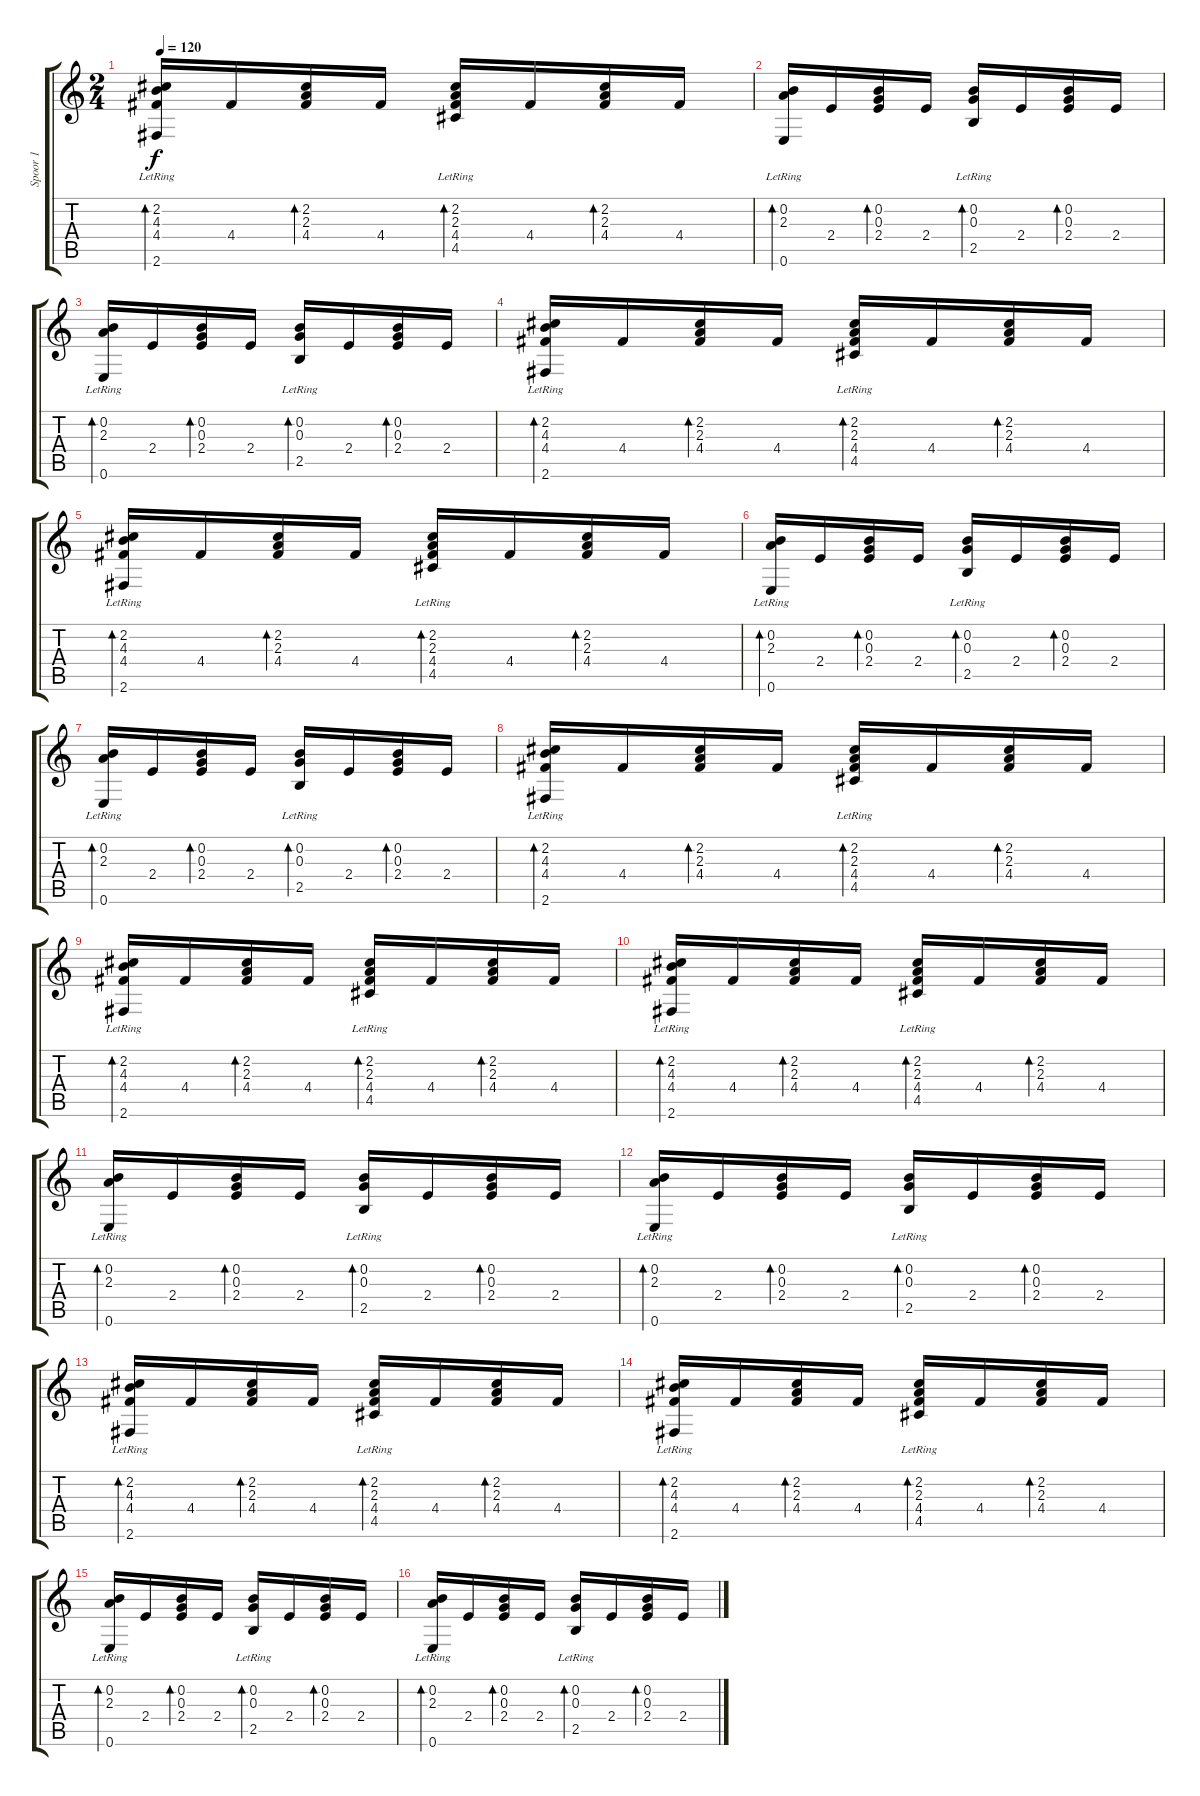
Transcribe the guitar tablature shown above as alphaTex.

\track ("Spoor 1" "Spoor 1") {instrument acousticguitarnylon}
\staff {score tabs}
\tuning (E4 B3 G3 D3 A2 E2) {hide}
\ts (2 4)
\tempo 120
\clef g2
\ks c
(2.2 4.3 4.4 2.6{lr}).16{bd 480 dy f} 4.4.16 (2.2 2.3 4.4).16{bd 480} 4.4.16 (2.2 2.3 4.4 4.5{lr}).16{bd 480} 4.4.16 (2.2 2.3 4.4).16{bd 480} 4.4.16 |
(0.2 2.3 0.6{lr}).16{bd 480} 2.4.16 (0.2 0.3 2.4).16{bd 480} 2.4.16 (0.2 0.3 2.5{lr}).16{bd 480} 2.4.16 (0.2 0.3 2.4).16{bd 480} 2.4.16 |
(0.2 2.3 0.6{lr}).16{bd 480} 2.4.16 (0.2 0.3 2.4).16{bd 480} 2.4.16 (0.2 0.3 2.5{lr}).16{bd 480} 2.4.16 (0.2 0.3 2.4).16{bd 480} 2.4.16 |
(2.2 4.3 4.4 2.6{lr}).16{bd 480} 4.4.16 (2.2 2.3 4.4).16{bd 480} 4.4.16 (2.2 2.3 4.4 4.5{lr}).16{bd 480} 4.4.16 (2.2 2.3 4.4).16{bd 480} 4.4.16 |
(2.2 4.3 4.4 2.6{lr}).16{bd 480} 4.4.16 (2.2 2.3 4.4).16{bd 480} 4.4.16 (2.2 2.3 4.4 4.5{lr}).16{bd 480} 4.4.16 (2.2 2.3 4.4).16{bd 480} 4.4.16 |
(0.2 2.3 0.6{lr}).16{bd 480} 2.4.16 (0.2 0.3 2.4).16{bd 480} 2.4.16 (0.2 0.3 2.5{lr}).16{bd 480} 2.4.16 (0.2 0.3 2.4).16{bd 480} 2.4.16 |
(0.2 2.3 0.6{lr}).16{bd 480} 2.4.16 (0.2 0.3 2.4).16{bd 480} 2.4.16 (0.2 0.3 2.5{lr}).16{bd 480} 2.4.16 (0.2 0.3 2.4).16{bd 480} 2.4.16 |
(2.2 4.3 4.4 2.6{lr}).16{bd 480} 4.4.16 (2.2 2.3 4.4).16{bd 480} 4.4.16 (2.2 2.3 4.4 4.5{lr}).16{bd 480} 4.4.16 (2.2 2.3 4.4).16{bd 480} 4.4.16 |
(2.2 4.3 4.4 2.6{lr}).16{bd 480} 4.4.16 (2.2 2.3 4.4).16{bd 480} 4.4.16 (2.2 2.3 4.4 4.5{lr}).16{bd 480} 4.4.16 (2.2 2.3 4.4).16{bd 480} 4.4.16 |
(2.2 4.3 4.4 2.6{lr}).16{bd 480} 4.4.16 (2.2 2.3 4.4).16{bd 480} 4.4.16 (2.2 2.3 4.4 4.5{lr}).16{bd 480} 4.4.16 (2.2 2.3 4.4).16{bd 480} 4.4.16 |
(0.2 2.3 0.6{lr}).16{bd 480} 2.4.16 (0.2 0.3 2.4).16{bd 480} 2.4.16 (0.2 0.3 2.5{lr}).16{bd 480} 2.4.16 (0.2 0.3 2.4).16{bd 480} 2.4.16 |
(0.2 2.3 0.6{lr}).16{bd 480} 2.4.16 (0.2 0.3 2.4).16{bd 480} 2.4.16 (0.2 0.3 2.5{lr}).16{bd 480} 2.4.16 (0.2 0.3 2.4).16{bd 480} 2.4.16 |
(2.2 4.3 4.4 2.6{lr}).16{bd 480} 4.4.16 (2.2 2.3 4.4).16{bd 480} 4.4.16 (2.2 2.3 4.4 4.5{lr}).16{bd 480} 4.4.16 (2.2 2.3 4.4).16{bd 480} 4.4.16 |
(2.2 4.3 4.4 2.6{lr}).16{bd 480} 4.4.16 (2.2 2.3 4.4).16{bd 480} 4.4.16 (2.2 2.3 4.4 4.5{lr}).16{bd 480} 4.4.16 (2.2 2.3 4.4).16{bd 480} 4.4.16 |
(0.2 2.3 0.6{lr}).16{bd 480} 2.4.16 (0.2 0.3 2.4).16{bd 480} 2.4.16 (0.2 0.3 2.5{lr}).16{bd 480} 2.4.16 (0.2 0.3 2.4).16{bd 480} 2.4.16 |
(0.2 2.3 0.6{lr}).16{bd 480} 2.4.16 (0.2 0.3 2.4).16{bd 480} 2.4.16 (0.2 0.3 2.5{lr}).16{bd 480} 2.4.16 (0.2 0.3 2.4).16{bd 480} 2.4.16
